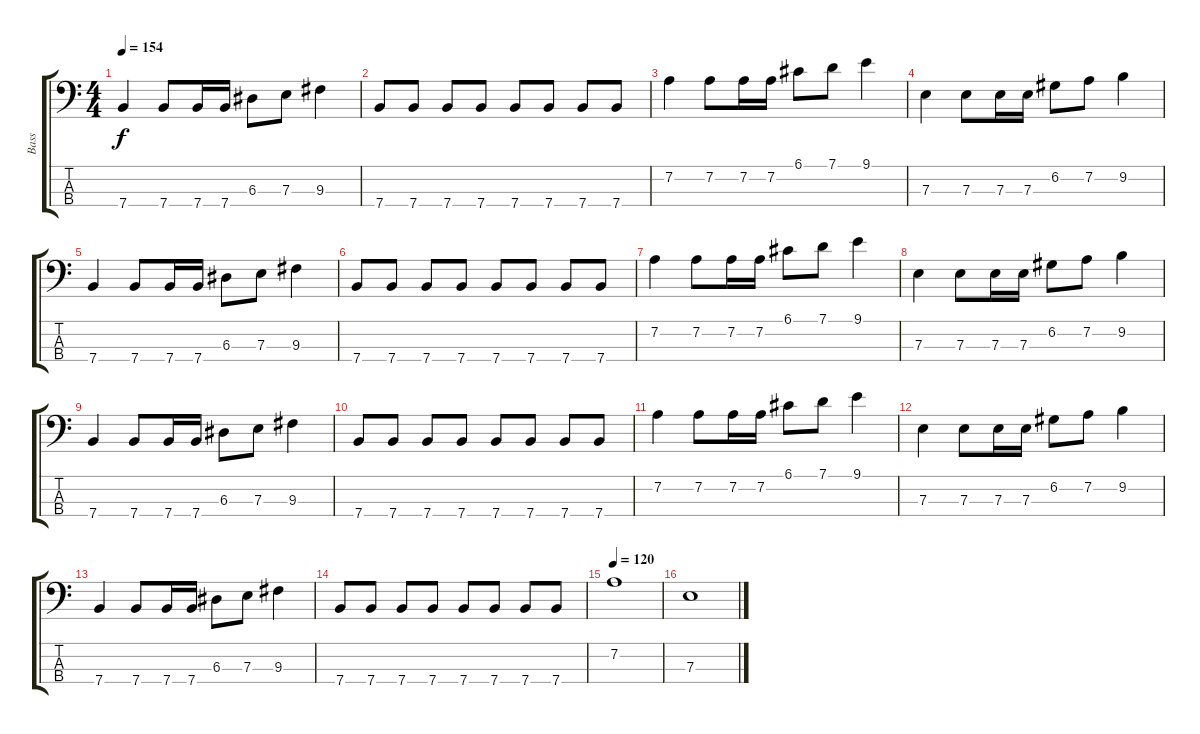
\track ("Bass" "Bass") {instrument electricbassfinger}
\staff {score tabs}
\tuning (G2 D2 A1 E1) {hide}
\ts (4 4)
\tempo 154
\clef f4
\ks c
7.4.4{dy f} 7.4.8 7.4.16 7.4.16 6.3.8 7.3.8 9.3.4 |
7.4.8 7.4.8 7.4.8 7.4.8 7.4.8 7.4.8 7.4.8 7.4.8 |
7.2.4 7.2.8 7.2.16 7.2.16 6.1.8 7.1.8 9.1.4 |
7.3.4 7.3.8 7.3.16 7.3.16 6.2.8 7.2.8 9.2.4 |
7.4.4 7.4.8 7.4.16 7.4.16 6.3.8 7.3.8 9.3.4 |
7.4.8 7.4.8 7.4.8 7.4.8 7.4.8 7.4.8 7.4.8 7.4.8 |
7.2.4 7.2.8 7.2.16 7.2.16 6.1.8 7.1.8 9.1.4 |
7.3.4 7.3.8 7.3.16 7.3.16 6.2.8 7.2.8 9.2.4 |
7.4.4 7.4.8 7.4.16 7.4.16 6.3.8 7.3.8 9.3.4 |
7.4.8 7.4.8 7.4.8 7.4.8 7.4.8 7.4.8 7.4.8 7.4.8 |
7.2.4 7.2.8 7.2.16 7.2.16 6.1.8 7.1.8 9.1.4 |
7.3.4 7.3.8 7.3.16 7.3.16 6.2.8 7.2.8 9.2.4 |
7.4.4 7.4.8 7.4.16 7.4.16 6.3.8 7.3.8 9.3.4 |
7.4.8 7.4.8 7.4.8 7.4.8 7.4.8 7.4.8 7.4.8 7.4.8 |
\tempo 120
7.2.1 |
7.3.1
